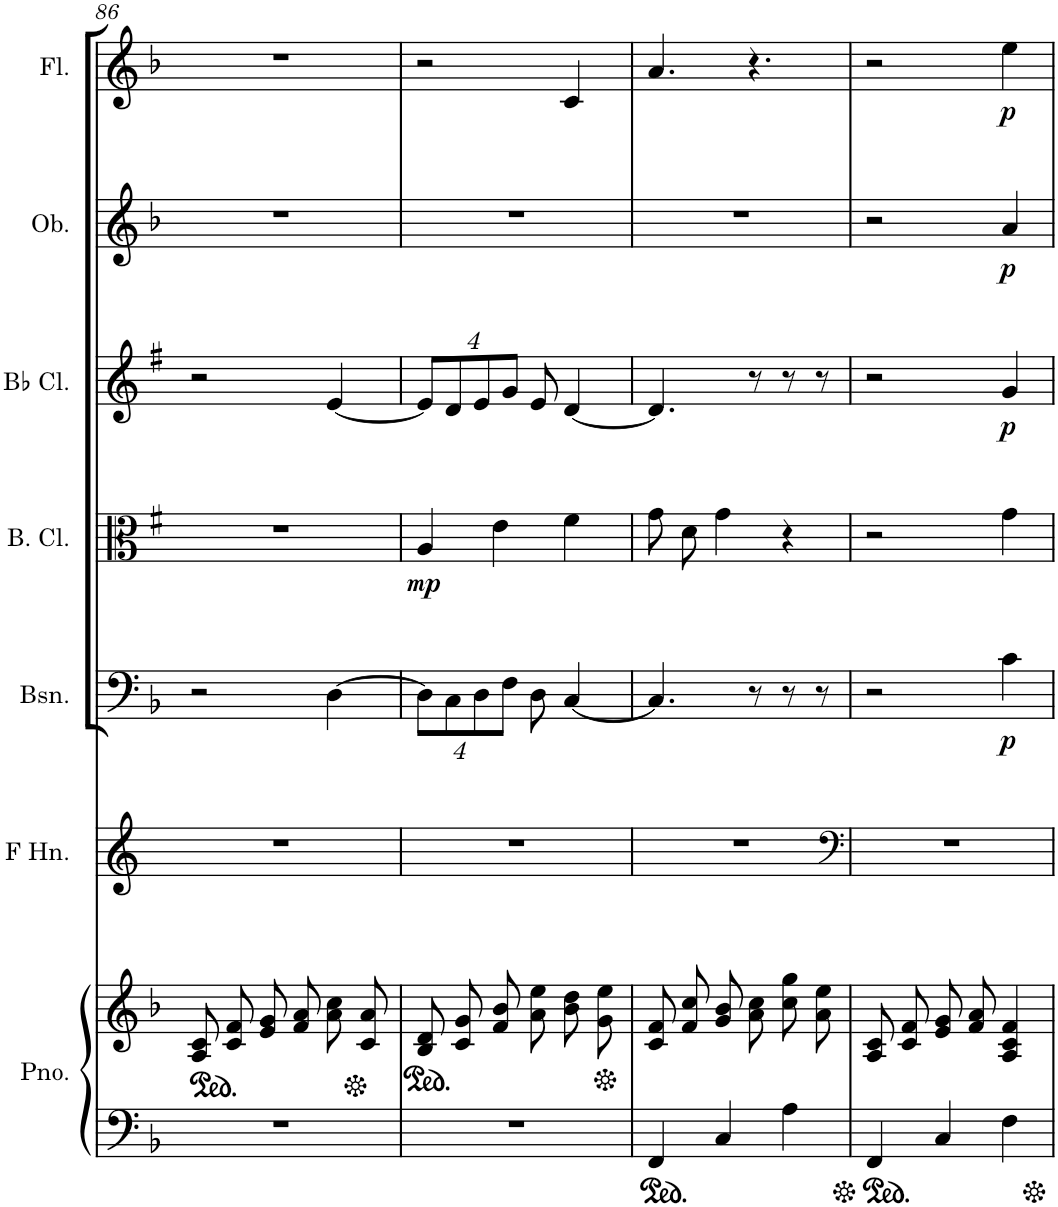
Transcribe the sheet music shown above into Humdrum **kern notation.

**kern	**kern	**kern	**kern	**dynam	**kern	**dynam	**kern	**dynam	**kern	**dynam	**kern	**dynam
*part7	*part7	*part6	*part5	*part5	*part4	*part4	*part3	*part3	*part2	*part2	*part1	*part1
*staff8	*staff7	*staff6	*staff5	*staff5	*staff4	*staff4	*staff3	*staff3	*staff2	*staff2	*staff1	*staff1
*I"Grand Piano	*	*I"French Horn	*I"Bassoon	*	*I"Bass Clarinet	*	*I"Bb Clarinet	*	*I"Oboe	*	*I"Flute	*
*I'Pno.	*	*I'F Hn.	*I'Bsn.	*	*I'B. Cl.	*	*I'Bb Cl.	*	*I'Ob.	*	*I'Fl.	*
!!LO:PB:g=z
*clefF4	*clefG2	*clefG2	*clefF4	*	*clefC3	*	*clefG2	*	*clefG2	*	*clefG2	*
*	*	*Trd4c7	*	*	*Trd8c14	*	*Trd1c2	*	*	*	*	*
*k[b-]	*k[b-]	*k[]	*k[b-]	*	*k[f#]	*	*k[f#]	*	*k[b-]	*	*k[b-]	*
*F:	*F:	*C:	*F:	*	*G:	*	*G:	*	*F:	*	*F:	*
*M6/8	*M6/8	*M6/8	*M6/8	*	*M6/8	*	*M6/8	*	*M6/8	*	*M6/8	*
*	*ped	*	*	*	*	*	*	*	*	*	*	*
=86	=86	=86	=86	=86	=86	=86	=86	=86	=86	=86	=86	=86
2.r	8A/ 8c/L	2.r	2r	.	2.r	.	2r	.	2.r	.	2.r	.
.	8c/ 8f/	.	.	.	.	.	.	.	.	.	.	.
.	8e/ 8g/J	.	.	.	.	.	.	.	.	.	.	.
.	8f/ 8a/L	.	.	.	.	.	.	.	.	.	.	.
.	8a/ 8cc/	.	[4D\	.	.	.	[4e/	.	.	.	.	.
.	8c/ 8a/J	.	.	.	.	.	.	.	.	.	.	.
=87	=87	=87	=87	=87	=87	=87	=87	=87	=87	=87	=87	=87
*	*Xped	*	*	*	*	*	*	*	*	*	*	*
*	*ped	*	*	*	*	*	*	*	*	*	*	*
*	*	*	*Xbrackettup	*	*	*	*Xbrackettup	*	*	*	*	*
!	!	!	!	!	!	!LO:DY:b	!	!	!	!	!	!
2.r	8B-/ 8d/L	2.r	32%3D\L]	.	4A/	mp	32%3e/L]	.	2.r	.	2r	.
.	.	.	32%3C\	.	.	.	32%3d/	.	.	.	.	.
.	8c/ 8g/	.	.	.	.	.	.	.	.	.	.	.
.	.	.	32%3D\	.	.	.	32%3e/	.	.	.	.	.
.	8f/ 8b-/J	.	.	.	4e\	.	.	.	.	.	.	.
.	.	.	32%3F\J	.	.	.	32%3g/J	.	.	.	.	.
.	8a\ 8ee\L	.	8D\	.	.	.	8e/	.	.	.	.	.
.	8b-\ 8dd\	.	[4C/	.	4f#\	.	[4d/	.	.	.	4c/	.
.	8g\ 8ee\J	.	.	.	.	.	.	.	.	.	.	.
=88	=88	=88	=88	=88	=88	=88	=88	=88	=88	=88	=88	=88
*	*Xped	*	*	*	*	*	*	*	*	*	*	*
4FF/	8c/ 8f/L	2.r	4.C/]	.	8g\L	.	4.d/]	.	2.r	.	4.a/	.
.	8f/ 8cc/	.	.	.	8d\J	.	.	.	.	.	.	.
4C/	8g/ 8b-/J	.	.	.	4g\	.	.	.	.	.	.	.
.	8a\ 8cc\L	.	8r	.	.	.	8r	.	.	.	4.r	.
4A\	8cc\ 8gg\	.	8r	.	4r	.	8r	.	.	.	.	.
.	8a\ 8ee\J	.	8r	.	.	.	8r	.	.	.	.	.
=89	=89	=89	=89	=89	=89	=89	=89	=89	=89	=89	=89	=89
*	*	*clefF4	*	*	*	*	*	*	*	*	*	*
4FF/	8A/ 8c/L	2.r	2r	.	2r	.	2r	.	2r	.	2r	.
.	8c/ 8f/	.	.	.	.	.	.	.	.	.	.	.
4C/	8e/ 8g/J	.	.	.	.	.	.	.	.	.	.	.
.	8f/ 8a/	.	.	.	.	.	.	.	.	.	.	.
!	!	!	!	!LO:DY:b	!	!	!	!LO:DY:b	!	!LO:DY:b	!	!LO:DY:b
4F\	4A/ 4c/ 4f/	.	4c\	p	4g\	.	4g/	p	4a/	p	4ee\	p
=	=	=	=	=	=	=	=	=	=	=	=	=
*-	*-	*-	*-	*-	*-	*-	*-	*-	*-	*-	*-	*-
